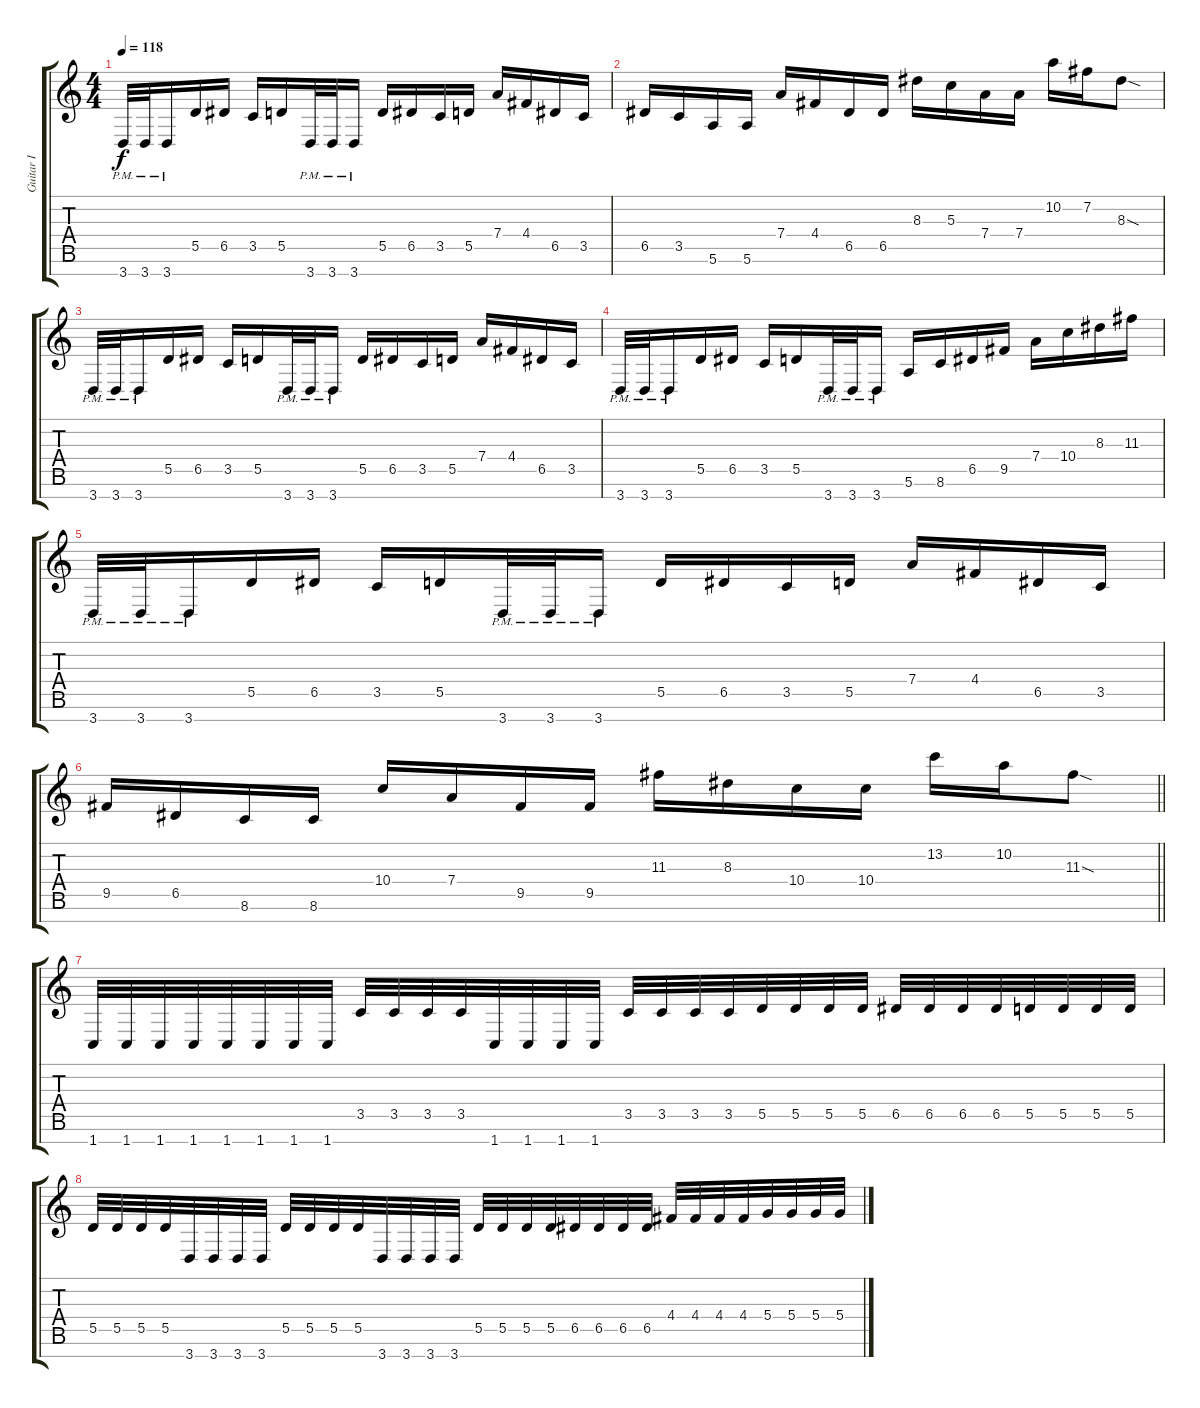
\track ("Guitar I" "Guitar I") {instrument distortionguitar}
\staff {score tabs}
\tuning (E4 B3 G3 D3 A2 E2 B1) {hide}
\ts (4 4)
\tempo 118
\clef g2
\ks c
3.7{pm}.32{dy f} 3.7{pm}.32 3.7{pm}.16 5.5.16 6.5.16 3.5.16 5.5.16 3.7{pm}.32 3.7{pm}.32 3.7{pm}.16 5.5.16 6.5.16 3.5.16 5.5.16 7.4.16 4.4.16 6.5.16 3.5.16 |
6.5.16 3.5.16 5.6.16 5.6.16 7.4.16 4.4.16 6.5.16 6.5.16 8.3.16 5.3.16 7.4.16 7.4.16 10.2.16 7.2.16 8.3{sod}.8 |
3.7{pm}.32 3.7{pm}.32 3.7{pm}.16 5.5.16 6.5.16 3.5.16 5.5.16 3.7{pm}.32 3.7{pm}.32 3.7{pm}.16 5.5.16 6.5.16 3.5.16 5.5.16 7.4.16 4.4.16 6.5.16 3.5.16 |
3.7{pm}.32 3.7{pm}.32 3.7{pm}.16 5.5.16 6.5.16 3.5.16 5.5.16 3.7{pm}.32 3.7{pm}.32 3.7{pm}.16 5.6.16 8.6.16 6.5.16 9.5.16 7.4.16 10.4.16 8.3.16 11.3.16 |
3.7{pm}.32 3.7{pm}.32 3.7{pm}.16 5.5.16 6.5.16 3.5.16 5.5.16 3.7{pm}.32 3.7{pm}.32 3.7{pm}.16 5.5.16 6.5.16 3.5.16 5.5.16 7.4.16 4.4.16 6.5.16 3.5.16 |
\barLineRight lightlight
9.5.16 6.5.16 8.6.16 8.6.16 10.4.16 7.4.16 9.5.16 9.5.16 11.3.16 8.3.16 10.4.16 10.4.16 13.2.16 10.2.16 11.3{sod}.8 |
\section ("" "")
1.7.32 1.7.32 1.7.32 1.7.32 1.7.32 1.7.32 1.7.32 1.7.32 3.5.32 3.5.32 3.5.32 3.5.32 1.7.32 1.7.32 1.7.32 1.7.32 3.5.32 3.5.32 3.5.32 3.5.32 5.5.32 5.5.32 5.5.32 5.5.32 6.5.32 6.5.32 6.5.32 6.5.32 5.5.32 5.5.32 5.5.32 5.5.32 |
5.5.32 5.5.32 5.5.32 5.5.32 3.7.32 3.7.32 3.7.32 3.7.32 5.5.32 5.5.32 5.5.32 5.5.32 3.7.32 3.7.32 3.7.32 3.7.32 5.5.32 5.5.32 5.5.32 5.5.32 6.5.32 6.5.32 6.5.32 6.5.32 4.4.32 4.4.32 4.4.32 4.4.32 5.4.32 5.4.32 5.4.32 5.4.32
